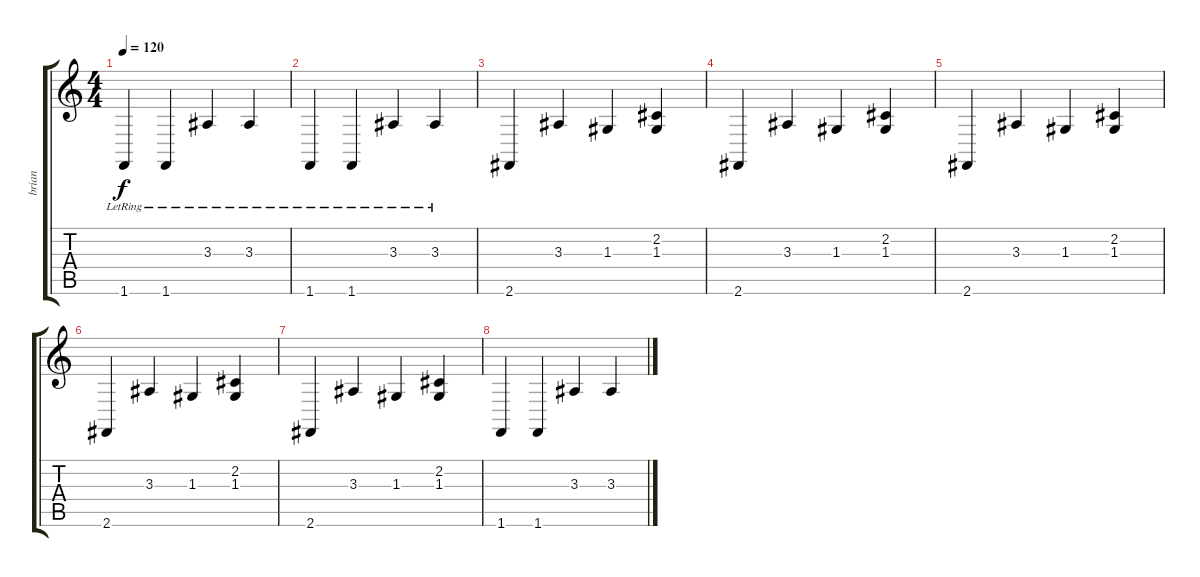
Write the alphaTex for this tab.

\track ("brian" "brian") {instrument acousticgrandpiano}
\staff {score tabs}
\tuning (E4 B3 G3 D3 A2 E2) {hide}
\ts (4 4)
\tempo 120
\clef g2
\ks c
1.6{lr}.4{dy f} 1.6{lr}.4 3.3{lr}.4 3.3{lr}.4 |
1.6{lr}.4 1.6{lr}.4 3.3{lr}.4 3.3{lr}.4 |
2.6.4 3.3.4 1.3.4 (2.2 1.3).4 |
2.6.4 3.3.4 1.3.4 (2.2 1.3).4 |
2.6.4 3.3.4 1.3.4 (2.2 1.3).4 |
2.6.4 3.3.4 1.3.4 (2.2 1.3).4 |
2.6.4 3.3.4 1.3.4 (2.2 1.3).4 |
1.6.4 1.6.4 3.3.4 3.3.4
